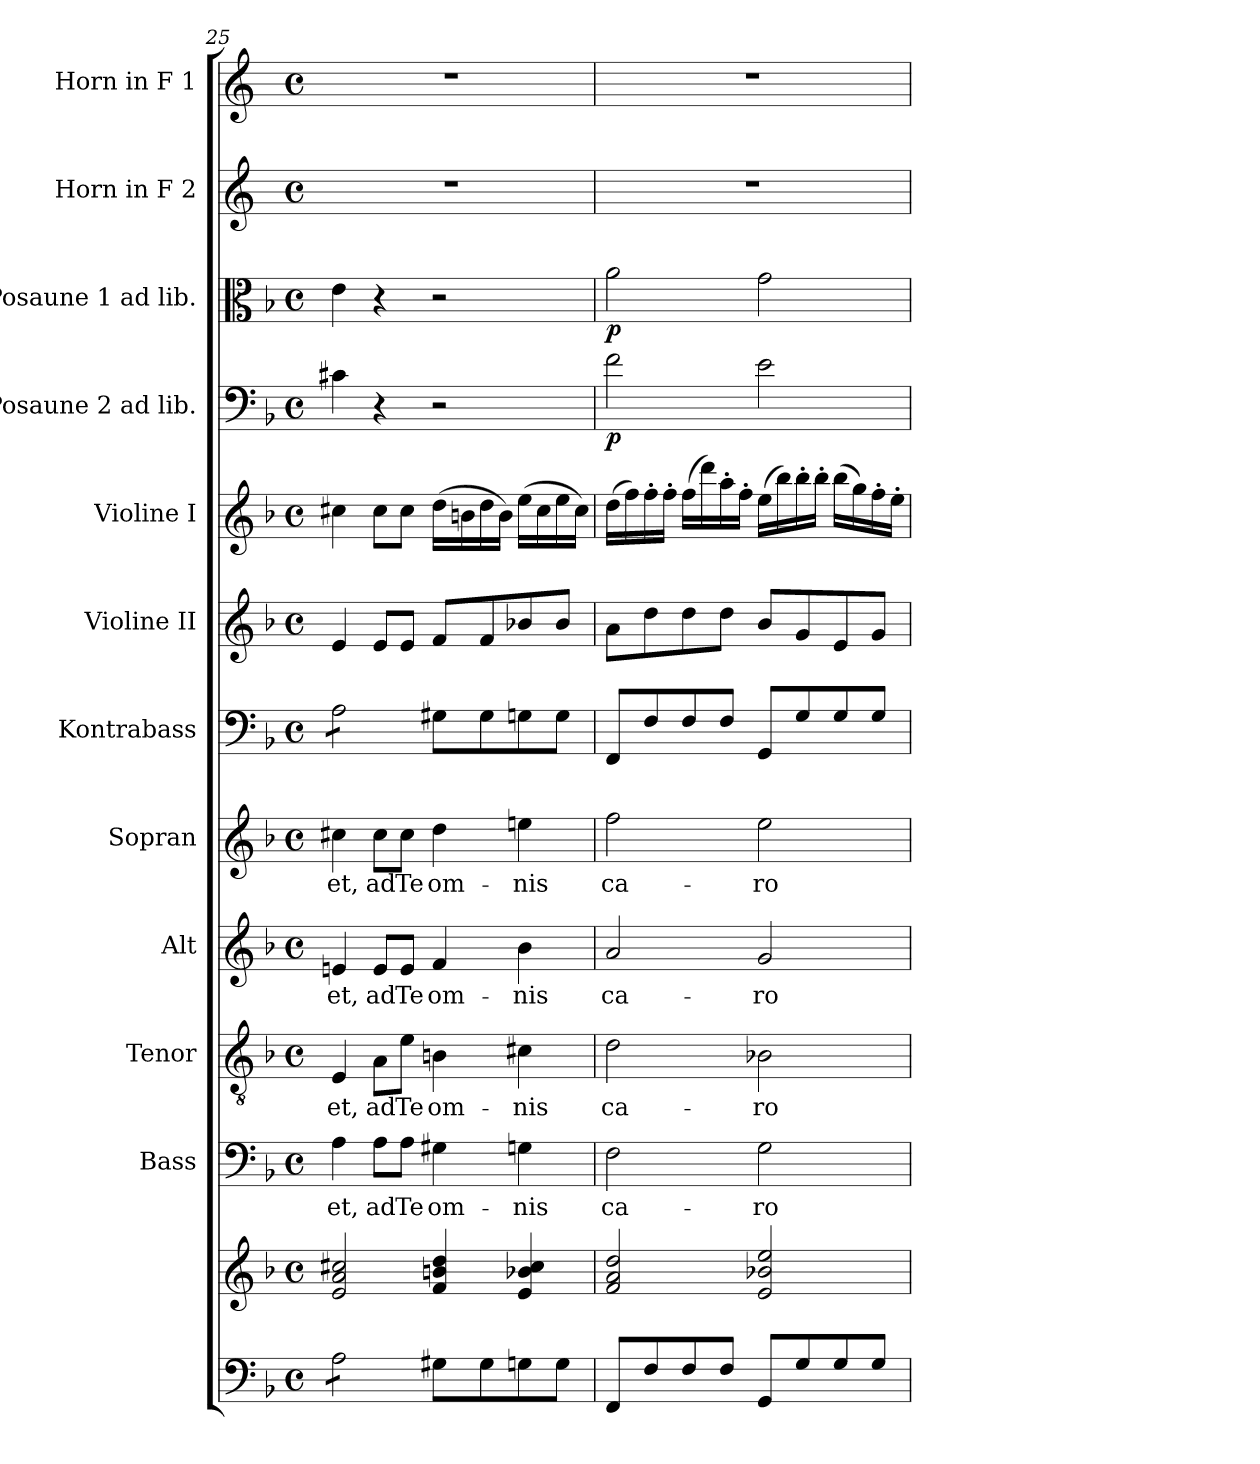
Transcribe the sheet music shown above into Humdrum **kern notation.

**kern	**kern	**dynam	**kern	**text	**dynam	**kern	**text	**dynam	**kern	**text	**dynam	**kern	**text	**dynam	**kern	**dynam	**kern	**dynam	**kern	**dynam	**kern	**dynam	**kern	**dynam	**kern	**kern
*part12	*part12	*part12	*part11	*part11	*part11	*part10	*part10	*part10	*part9	*part9	*part9	*part8	*part8	*part8	*part7	*part7	*part6	*part6	*part5	*part5	*part4	*part4	*part3	*part3	*part2	*part1
*staff13	*staff12	*staff12/13	*staff11	*staff11	*staff11	*staff10	*staff10	*staff10	*staff9	*staff9	*staff9	*staff8	*staff8	*staff8	*staff7	*staff7	*staff6	*staff6	*staff5	*staff5	*staff4	*staff4	*staff3	*staff3	*staff2	*staff1
*	*	*	*I"Bass	*	*	*I"Tenor	*	*	*I"Alt	*	*	*I"Sopran	*	*	*I"Kontrabass	*	*I"Violine II	*	*I"Violine I	*	*I"Posaune 2 ad lib.	*	*I"Posaune 1 ad lib.	*	*I"Horn in F 2	*I"Horn in F 1
*	*	*	*I'B.	*	*	*I'T.	*	*	*I'A.	*	*	*I'S.	*	*	*I'Kb.	*	*I'Vl. II	*	*I'Vl. I	*	*I'Pos. 2	*	*I'Pos. 1	*	*I'Hrn. F 2	*I'Hrn. F 1
*clefF4	*clefG2	*	*clefF4	*	*	*clefGv2	*	*	*clefG2	*	*	*clefG2	*	*	*clefF4	*	*clefG2	*	*clefG2	*	*clefF4	*	*clefC3	*	*clefG2	*clefG2
*	*	*	*	*	*	*	*	*	*	*	*	*	*	*	*ITrd7c12	*	*	*	*	*	*	*	*	*	*ITrd4c7	*ITrd4c7
*k[b-]	*k[b-]	*	*k[b-]	*	*	*k[b-]	*	*	*k[b-]	*	*	*k[b-]	*	*	*k[b-]	*	*k[b-]	*	*k[b-]	*	*k[b-]	*	*k[b-]	*	*k[b-]	*k[b-]
*F:	*F:	*	*F:	*	*	*F:	*	*	*F:	*	*	*F:	*	*	*F:	*	*F:	*	*F:	*	*F:	*	*F:	*	*F:	*F:
*M4/4	*M4/4	*	*M4/4	*	*	*M4/4	*	*	*M4/4	*	*	*M4/4	*	*	*M4/4	*	*M4/4	*	*M4/4	*	*M4/4	*	*M4/4	*	*M4/4	*M4/4
*met(c)	*met(c)	*	*met(c)	*	*	*met(c)	*	*	*met(c)	*	*	*met(c)	*	*	*met(c)	*	*met(c)	*	*met(c)	*	*met(c)	*	*met(c)	*	*met(c)	*met(c)
=25	=25	=25	=25	=25	=25	=25	=25	=25	=25	=25	=25	=25	=25	=25	=25	=25	=25	=25	=25	=25	=25	=25	=25	=25	=25	=25
!	!	!	!	!LO:LY:b	!	!	!LO:LY:b	!	!	!LO:LY:b	!	!	!LO:LY:b	!	!	!	!	!	!	!	!	!	!	!	!	!
*tremolo	*	*	*	*	*	*	*	*	*	*	*	*	*	*	*	*	*	*	*	*	*	*	*	*	*	*
*	*	*	*	*	*	*	*	*	*	*	*	*	*	*	*tremolo	*	*	*	*	*	*	*	*	*	*	*
8A\L	2e/ 2a/ 2cc#X/	.	4A\	-et,	.	4E/	-et,	.	4en/	-et,	.	4cc#X\	-et,	.	8AA\L	.	4e/	.	4cc#X\	.	4c#X\	.	4e\	.	1r	1r
8A\	.	.	.	.	.	.	.	.	.	.	.	.	.	.	8AA\	.	.	.	.	.	.	.	.	.	.	.
!	!	!	!	!LO:LY:b	!	!	!LO:LY:b	!	!	!LO:LY:b	!	!	!LO:LY:b	!	!	!	!	!	!	!	!	!	!	!	!	!
8A\	.	.	8A\L	ad	.	8A\L	ad	.	8e/L	ad	.	8cc#\L	ad	.	8AA\	.	8e/L	.	8cc#\L	.	4r	.	4r	.	.	.
!	!	!	!	!LO:LY:b	!	!	!LO:LY:b	!	!	!LO:LY:b	!	!	!LO:LY:b	!	!	!	!	!	!	!	!	!	!	!	!	!
8A\J	.	.	8A\J	Te	.	8e\J	Te	.	8e/J	Te	.	8cc#\J	Te	.	8AA\J	.	8e/J	.	8cc#\J	.	.	.	.	.	.	.
*	*	*	*	*	*	*	*	*	*	*	*	*	*	*	*Xtremolo	*	*	*	*	*	*	*	*	*	*	*
*Xtremolo	*	*	*	*	*	*	*	*	*	*	*	*	*	*	*	*	*	*	*	*	*	*	*	*	*	*
!	!	!	!	!LO:LY:b	!	!	!LO:LY:b	!	!	!LO:LY:b	!	!	!LO:LY:b	!	!	!	!	!	!	!	!	!	!	!	!	!
8G#X\L	4f/ 4bn/ 4dd/	.	4G#X\	om-	.	4Bn\	om-	.	4f/	om-	.	4dd\	om-	.	8GG#X\L	.	8f/L	.	(>16dd\LL	.	2r	.	2r	.	.	.
.	.	.	.	.	.	.	.	.	.	.	.	.	.	.	.	.	.	.	16bn\	.	.	.	.	.	.	.
8G#\	.	.	.	.	.	.	.	.	.	.	.	.	.	.	8GG#\	.	8f/	.	16dd\	.	.	.	.	.	.	.
.	.	.	.	.	.	.	.	.	.	.	.	.	.	.	.	.	.	.	16b\JJ)	.	.	.	.	.	.	.
!	!	!	!	!LO:LY:b	!	!	!LO:LY:b	!	!	!LO:LY:b	!	!	!LO:LY:b	!	!	!	!	!	!	!	!	!	!	!	!	!
8Gn\	4e/ 4b-X/ 4cc#/	.	4Gn\	-nis	.	4c#X\	-nis	.	4b-\	-nis	.	4een\	-nis	.	8GGn\	.	8b-X/	.	(>16ee\LL	.	.	.	.	.	.	.
.	.	.	.	.	.	.	.	.	.	.	.	.	.	.	.	.	.	.	16cc#\	.	.	.	.	.	.	.
8G\J	.	.	.	.	.	.	.	.	.	.	.	.	.	.	8GG\J	.	8b-/J	.	16ee\	.	.	.	.	.	.	.
.	.	.	.	.	.	.	.	.	.	.	.	.	.	.	.	.	.	.	16cc#\JJ)	.	.	.	.	.	.	.
=26	=26	=26	=26	=26	=26	=26	=26	=26	=26	=26	=26	=26	=26	=26	=26	=26	=26	=26	=26	=26	=26	=26	=26	=26	=26	=26
!	!	!LO:DY:a=2	!	!LO:LY:b	!LO:DY:a	!	!LO:LY:b	!LO:DY:a	!	!LO:LY:b	!LO:DY:a	!	!LO:LY:b	!LO:DY:a	!	!LO:DY:b	!	!LO:DY:b	!	!LO:DY:b	!	!LO:DY:b	!	!LO:DY:b	!	!
8FF/L	2f/ 2a/ 2dd/	pf	2F\	ca-	pf	2d\	ca-	pf	2a/	ca-	pf	2ff\	ca-	pf	8FFF/L	pf	8a\L	pf	(>16dd\LL	pf	2f\	p	2a\	p	1r	1r
.	.	.	.	.	.	.	.	.	.	.	.	.	.	.	.	.	.	.	16ff\)	.	.	.	.	.	.	.
8F/	.	.	.	.	.	.	.	.	.	.	.	.	.	.	8FF/	.	8dd\	.	16ff'>\	.	.	.	.	.	.	.
.	.	.	.	.	.	.	.	.	.	.	.	.	.	.	.	.	.	.	16ff'>\JJ	.	.	.	.	.	.	.
8F/	.	.	.	.	.	.	.	.	.	.	.	.	.	.	8FF/	.	8dd\	.	(>16ff\LL	.	.	.	.	.	.	.
.	.	.	.	.	.	.	.	.	.	.	.	.	.	.	.	.	.	.	16ddd\)	.	.	.	.	.	.	.
8F/J	.	.	.	.	.	.	.	.	.	.	.	.	.	.	8FF/J	.	8dd\J	.	16aa'>\	.	.	.	.	.	.	.
.	.	.	.	.	.	.	.	.	.	.	.	.	.	.	.	.	.	.	16ff'>\JJ	.	.	.	.	.	.	.
!	!	!LO:DY:a=2	!	!LO:LY:b	!LO:DY:a	!	!LO:LY:b	!LO:DY:a	!	!LO:LY:b	!LO:DY:a	!	!LO:LY:b	!LO:DY:a	!	!LO:DY:b	!	!LO:DY:b	!	!LO:DY:b	!	!	!	!	!	!
8GG/L	2e/ 2b-X/ 2ee/	pf	2G\	-ro	pf	2B-X\	-ro	pf	2g/	-ro	pf	2ee\	-ro	pf	8GGG/L	pf	8b-/L	pf	(>16ee\LL	pf	2e\	.	2g\	.	.	.
.	.	.	.	.	.	.	.	.	.	.	.	.	.	.	.	.	.	.	16bb-\)	.	.	.	.	.	.	.
8G/	.	.	.	.	.	.	.	.	.	.	.	.	.	.	8GG/	.	8g/	.	16bb-'>\	.	.	.	.	.	.	.
.	.	.	.	.	.	.	.	.	.	.	.	.	.	.	.	.	.	.	16bb-'>\JJ	.	.	.	.	.	.	.
8G/	.	.	.	.	.	.	.	.	.	.	.	.	.	.	8GG/	.	8e/	.	(>16bb-\LL	.	.	.	.	.	.	.
.	.	.	.	.	.	.	.	.	.	.	.	.	.	.	.	.	.	.	16gg\)	.	.	.	.	.	.	.
8G/J	.	.	.	.	.	.	.	.	.	.	.	.	.	.	8GG/J	.	8g/J	.	16ff'>\	.	.	.	.	.	.	.
.	.	.	.	.	.	.	.	.	.	.	.	.	.	.	.	.	.	.	16ee'>\JJ	.	.	.	.	.	.	.
=	=	=	=	=	=	=	=	=	=	=	=	=	=	=	=	=	=	=	=	=	=	=	=	=	=	=
*-	*-	*-	*-	*-	*-	*-	*-	*-	*-	*-	*-	*-	*-	*-	*-	*-	*-	*-	*-	*-	*-	*-	*-	*-	*-	*-
